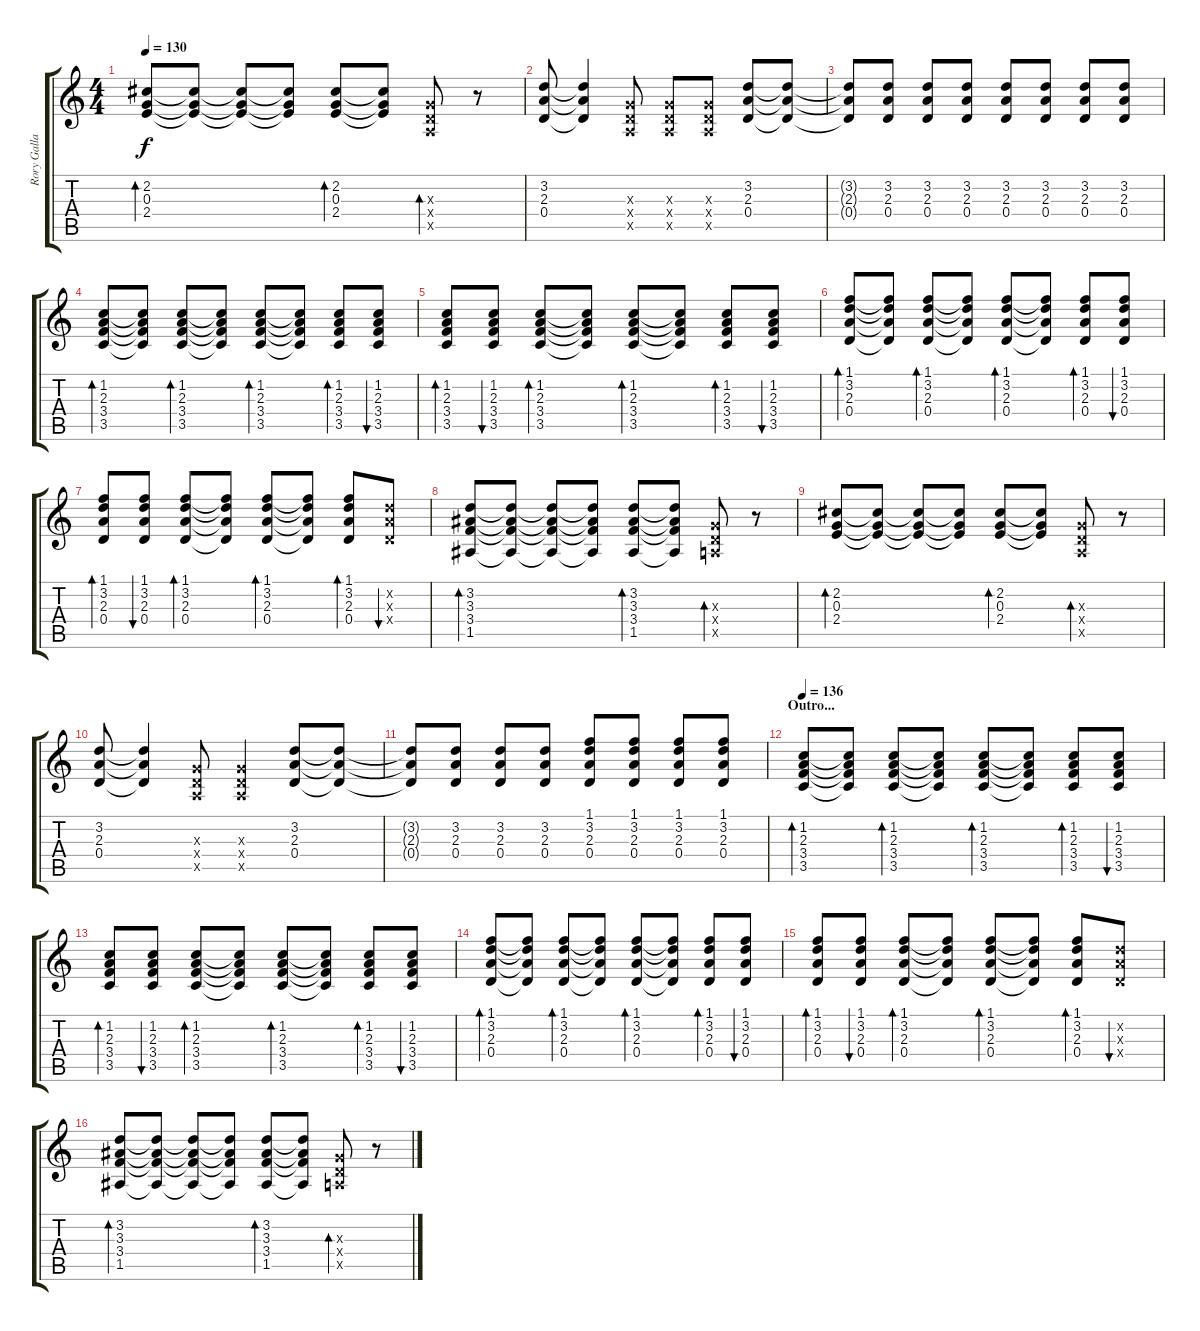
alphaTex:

\track ("Rory Gallagher" "Rory Galla") {instrument electricguitarclean}
\staff {score tabs}
\tuning (E4 B3 G3 D3 A2 E2) {hide}
\ts (4 4)
\tempo 130
\clef g2
\ks c
(2.2 0.3 2.4).8{bd 240 dy f} (2.2{t} 0.3{t} 2.4{t}).8 (2.2{t} 0.3{t} 2.4{t}).8 (2.2{t} 0.3{t} 2.4{t}).8 (2.2 0.3 2.4).8{bd 240} (2.2{t} 0.3{t} 2.4{t}).8 (0.3{x} 0.4{x} 0.5{x}).8{bd 240} r.8 |
(3.2 2.3 0.4).8 (3.2{t} 2.3{t} 0.4{t}).4 (0.3{x} 0.4{x} 0.5{x}).8 (0.3{x} 0.4{x} 0.5{x}).8 (0.3{x} 0.4{x} 0.5{x}).8 (3.2 2.3 0.4).8 (3.2{t} 2.3{t} 0.4{t}).8 |
(3.2{t} 2.3{t} 0.4{t}).8 (3.2 2.3 0.4).8 (3.2 2.3 0.4).8 (3.2 2.3 0.4).8 (3.2 2.3 0.4).8 (3.2 2.3 0.4).8 (3.2 2.3 0.4).8 (3.2 2.3 0.4).8 |
(1.2 2.3 3.4 3.5).8{bd 120} (1.2{t} 2.3{t} 3.4{t} 3.5{t}).8 (1.2 2.3 3.4 3.5).8{bd 120} (1.2{t} 2.3{t} 3.4{t} 3.5{t}).8 (1.2 2.3 3.4 3.5).8{bd 120} (1.2{t} 2.3{t} 3.4{t} 3.5{t}).8 (1.2 2.3 3.4 3.5).8{bd 120} (1.2 2.3 3.4 3.5).8{bu 120} |
(1.2 2.3 3.4 3.5).8{bd 120} (1.2 2.3 3.4 3.5).8{bu 120} (1.2 2.3 3.4 3.5).8{bd 120} (1.2{t} 2.3{t} 3.4{t} 3.5{t}).8 (1.2 2.3 3.4 3.5).8{bd 120} (1.2{t} 2.3{t} 3.4{t} 3.5{t}).8 (1.2 2.3 3.4 3.5).8{bd 120} (1.2 2.3 3.4 3.5).8{bu 120} |
(1.1 3.2 2.3 0.4).8{bd 120} (1.1{t} 3.2{t} 2.3{t} 0.4{t}).8 (1.1 3.2 2.3 0.4).8{bd 120} (1.1{t} 3.2{t} 2.3{t} 0.4{t}).8 (1.1 3.2 2.3 0.4).8{bd 120} (1.1{t} 3.2{t} 2.3{t} 0.4{t}).8 (1.1 3.2 2.3 0.4).8{bd 120} (1.1 3.2 2.3 0.4).8{bu 120} |
(1.1 3.2 2.3 0.4).8{bd 120} (1.1 3.2 2.3 0.4).8{bu 120} (1.1 3.2 2.3 0.4).8{bd 120} (1.1{t} 3.2{t} 2.3{t} 0.4{t}).8 (1.1 3.2 2.3 0.4).8{bd 120} (1.1{t} 3.2{t} 2.3{t} 0.4{t}).8 (1.1 3.2 2.3 0.4).8{bd 120} (3.2{x} 2.3{x} 0.4{x}).8{bu 120} |
(3.2 3.3 3.4 1.5).8{bd 120} (3.2{t} 3.3{t} 3.4{t} 1.5{t}).8 (3.2{t} 3.3{t} 3.4{t} 1.5{t}).8 (3.2{t} 3.3{t} 3.4{t} 1.5{t}).8 (3.2 3.3 3.4 1.5).8{bd 120} (3.2{t} 3.3{t} 3.4{t} 1.5{t}).8 (0.3{x} 0.4{x} 0.5{x}).8{bd 120} r.8 |
(2.2 0.3 2.4).8{bd 240} (2.2{t} 0.3{t} 2.4{t}).8 (2.2{t} 0.3{t} 2.4{t}).8 (2.2{t} 0.3{t} 2.4{t}).8 (2.2 0.3 2.4).8{bd 240} (2.2{t} 0.3{t} 2.4{t}).8 (0.3{x} 0.4{x} 0.5{x}).8{bd 240} r.8 |
(3.2 2.3 0.4).8 (3.2{t} 2.3{t} 0.4{t}).4 (0.3{x} 0.4{x} 0.5{x}).8 (0.3{x} 0.4{x} 0.5{x}).4 (3.2 2.3 0.4).8 (3.2{t} 2.3{t} 0.4{t}).8 |
(3.2{t} 2.3{t} 0.4{t}).8 (3.2 2.3 0.4).8 (3.2 2.3 0.4).8 (3.2 2.3 0.4).8 (1.1 3.2 2.3 0.4).8 (1.1 3.2 2.3 0.4).8 (1.1 3.2 2.3 0.4).8 (1.1 3.2 2.3 0.4).8 |
\section ("" "Outro...")
\tempo 136
(1.2 2.3 3.4 3.5).8{bd 120} (1.2{t} 2.3{t} 3.4{t} 3.5{t}).8 (1.2 2.3 3.4 3.5).8{bd 120} (1.2{t} 2.3{t} 3.4{t} 3.5{t}).8 (1.2 2.3 3.4 3.5).8{bd 120} (1.2{t} 2.3{t} 3.4{t} 3.5{t}).8 (1.2 2.3 3.4 3.5).8{bd 120} (1.2 2.3 3.4 3.5).8{bu 120} |
(1.2 2.3 3.4 3.5).8{bd 120} (1.2 2.3 3.4 3.5).8{bu 120} (1.2 2.3 3.4 3.5).8{bd 120} (1.2{t} 2.3{t} 3.4{t} 3.5{t}).8 (1.2 2.3 3.4 3.5).8{bd 120} (1.2{t} 2.3{t} 3.4{t} 3.5{t}).8 (1.2 2.3 3.4 3.5).8{bd 120} (1.2 2.3 3.4 3.5).8{bu 120} |
(1.1 3.2 2.3 0.4).8{bd 120} (1.1{t} 3.2{t} 2.3{t} 0.4{t}).8 (1.1 3.2 2.3 0.4).8{bd 120} (1.1{t} 3.2{t} 2.3{t} 0.4{t}).8 (1.1 3.2 2.3 0.4).8{bd 120} (1.1{t} 3.2{t} 2.3{t} 0.4{t}).8 (1.1 3.2 2.3 0.4).8{bd 120} (1.1 3.2 2.3 0.4).8{bu 120} |
(1.1 3.2 2.3 0.4).8{bd 120} (1.1 3.2 2.3 0.4).8{bu 120} (1.1 3.2 2.3 0.4).8{bd 120} (1.1{t} 3.2{t} 2.3{t} 0.4{t}).8 (1.1 3.2 2.3 0.4).8{bd 120} (1.1{t} 3.2{t} 2.3{t} 0.4{t}).8 (1.1 3.2 2.3 0.4).8{bd 120} (3.2{x} 2.3{x} 0.4{x}).8{bu 120} |
(3.2 3.3 3.4 1.5).8{bd 120} (3.2{t} 3.3{t} 3.4{t} 1.5{t}).8 (3.2{t} 3.3{t} 3.4{t} 1.5{t}).8 (3.2{t} 3.3{t} 3.4{t} 1.5{t}).8 (3.2 3.3 3.4 1.5).8{bd 120} (3.2{t} 3.3{t} 3.4{t} 1.5{t}).8 (0.3{x} 0.4{x} 0.5{x}).8{bd 120} r.8
